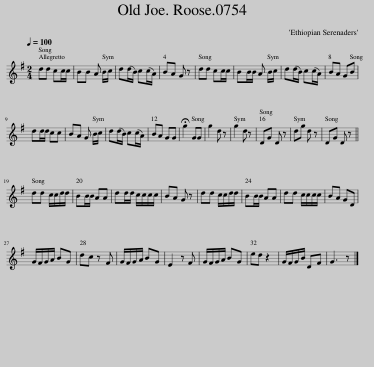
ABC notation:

X:1
L:1/8
Q:1/4=100
M:2/4
I:linebreak $
K:G
V:1 treble
V:1
 dd cc/c/ | BB A B/c/ | d(d/B/) c(c/A/) | BA G z | dd cc/c/ | %5
 BB/B/ A B/c/ | d(d/B/) c(c/A/) | BA GB |$ dd/d/ cc | BA G B/c/ | %10
 d(d/B/) c(c/A/) | BA GG | !fermata!g2 GG | g2 d z | g2 d z | %15
 DG D z | dg d z | DG D z ||$ dd c/c/d/d/ | BB/B/ AA | %20
 dd/d/ c/c/c/c/ | BA G z | dd c/c/d/d/ | BB/B/ AA | dd c/c/c/c/ | %25
 BA GD |$ G/F/G/A/ BG | dc z F | G/F/G/A/ BG | E2 z F | %30
 G/F/G/A/ BG | ed z2 | G/F/G/B/ DF | G3 z |] %34
